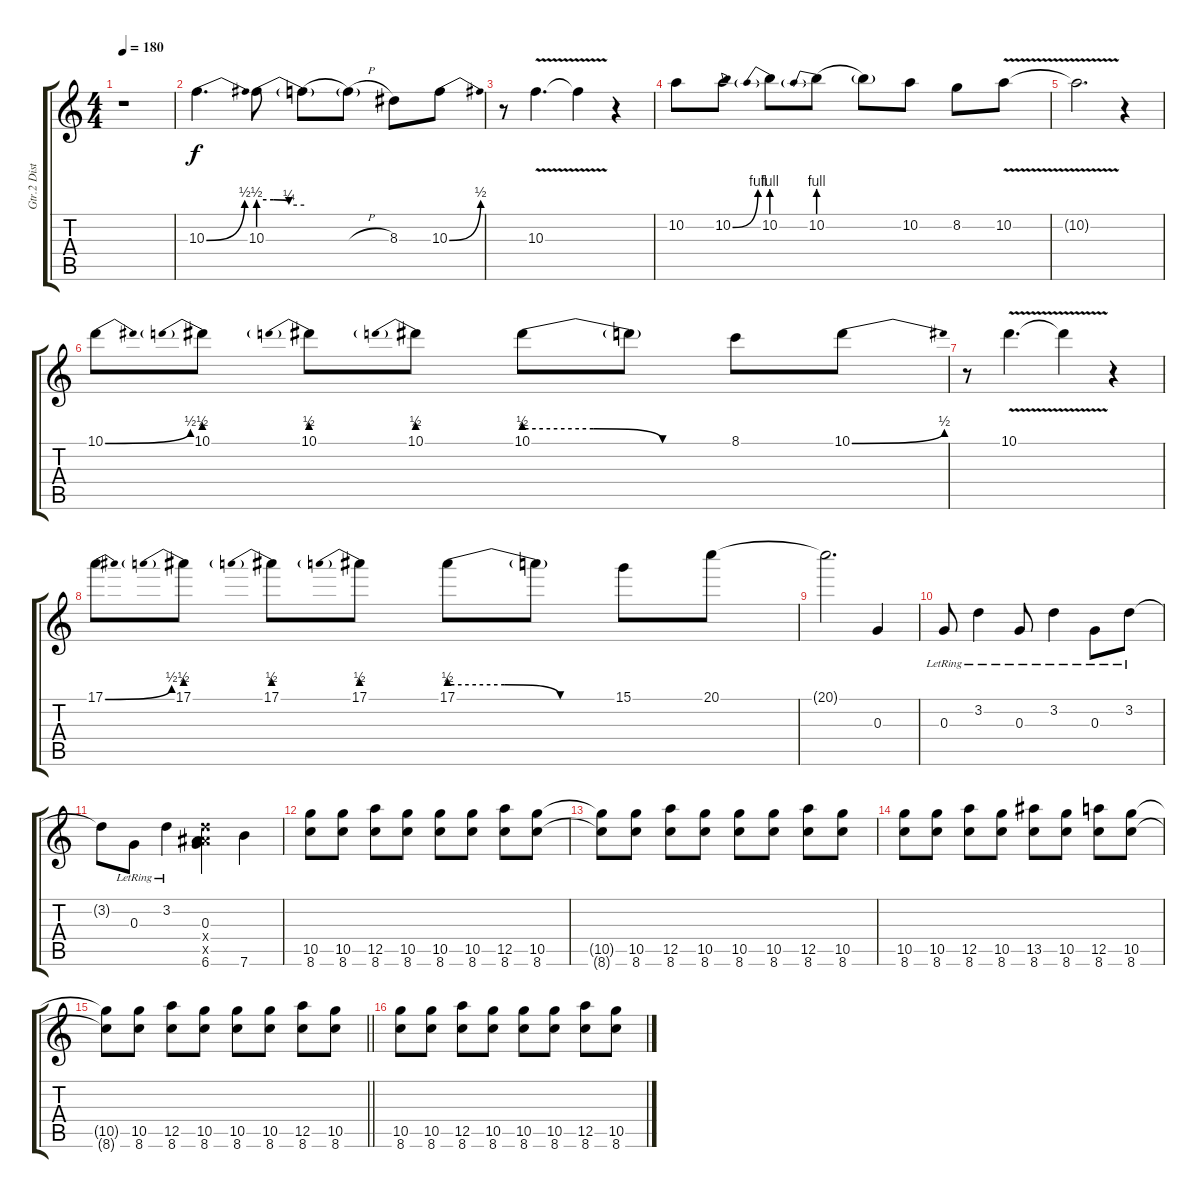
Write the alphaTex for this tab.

\track ("Gtr.2 Distortion Gtr." "Gtr.2 Dist") {instrument distortionguitar}
\staff {score tabs}
\tuning (E4 B3 G3 D4 A3 E3) {hide}
\ts (4 4)
\tempo 180
\clef g2
\ks c
r.1{dy f} |
10.3{be (bend 0 0 60 2)}.4{d} 10.3{be (custom 0 2 20 2 40 1 60 1)}.8 10.3{be (hold 40 0 60 0) t}.8 10.3{h t}.8 8.3.8 10.3{be (bend 0 0 60 2)}.8 |
r.8 10.3{v}.4{d} 10.3{v t}.4 r.4 |
10.2.8 10.2{be (bend 0 0 60 4)}.8 10.2{be (prebend 0 4 60 4)}.8 10.2{be (prebend 0 4 60 4)}.8 10.2{t}.8 10.2.8 8.2.8 10.2{v}.8 |
10.2{v t}.2{d} r.4 |
10.1{be (bend 0 0 60 2)}.8 10.1{be (prebend 0 2 60 2)}.8 10.1{be (prebend 0 2 60 2)}.8 10.1{be (prebend 0 2 60 2)}.8 10.1{be (custom 0 2 20 2 40 0 60 0)}.8 10.1{t}.8 8.1.8 10.1{be (bend 0 0 60 2)}.8 |
r.8 10.1{v}.4{d} 10.1{v t}.4 r.4 |
17.1{be (bend 0 0 60 2)}.8 17.1{be (prebend 0 2 60 2)}.8 17.1{be (prebend 0 2 60 2)}.8 17.1{be (prebend 0 2 60 2)}.8 17.1{be (custom 0 2 20 2 40 0 60 0)}.8 17.1{t}.8 15.1.8 20.1.8 |
20.1{t}.2{d} 0.3.4 |
0.3{lr}.8 3.2{lr}.4 0.3{lr}.8 3.2{lr}.4 0.3{lr}.8 3.2{lr}.8 |
3.2{t}.8 0.3{lr}.8 3.2{lr}.4 (0.3 0.4{x} 0.5{x} 6.6).4 7.6.4 |
(10.5 8.6).8 (10.5 8.6).8 (12.5 8.6).8 (10.5 8.6).8 (10.5 8.6).8 (10.5 8.6).8 (12.5 8.6).8 (10.5 8.6).8 |
(10.5{t} 8.6{t}).8 (10.5 8.6).8 (12.5 8.6).8 (10.5 8.6).8 (10.5 8.6).8 (10.5 8.6).8 (12.5 8.6).8 (10.5 8.6).8 |
(10.5 8.6).8 (10.5 8.6).8 (12.5 8.6).8 (10.5 8.6).8 (13.5 8.6).8 (10.5 8.6).8 (12.5 8.6).8 (10.5 8.6).8 |
\barLineRight lightlight
(10.5{t} 8.6{t}).8 (10.5 8.6).8 (12.5 8.6).8 (10.5 8.6).8 (10.5 8.6).8 (10.5 8.6).8 (12.5 8.6).8 (10.5 8.6).8 |
(10.5 8.6).8 (10.5 8.6).8 (12.5 8.6).8 (10.5 8.6).8 (10.5 8.6).8 (10.5 8.6).8 (12.5 8.6).8 (10.5 8.6).8
